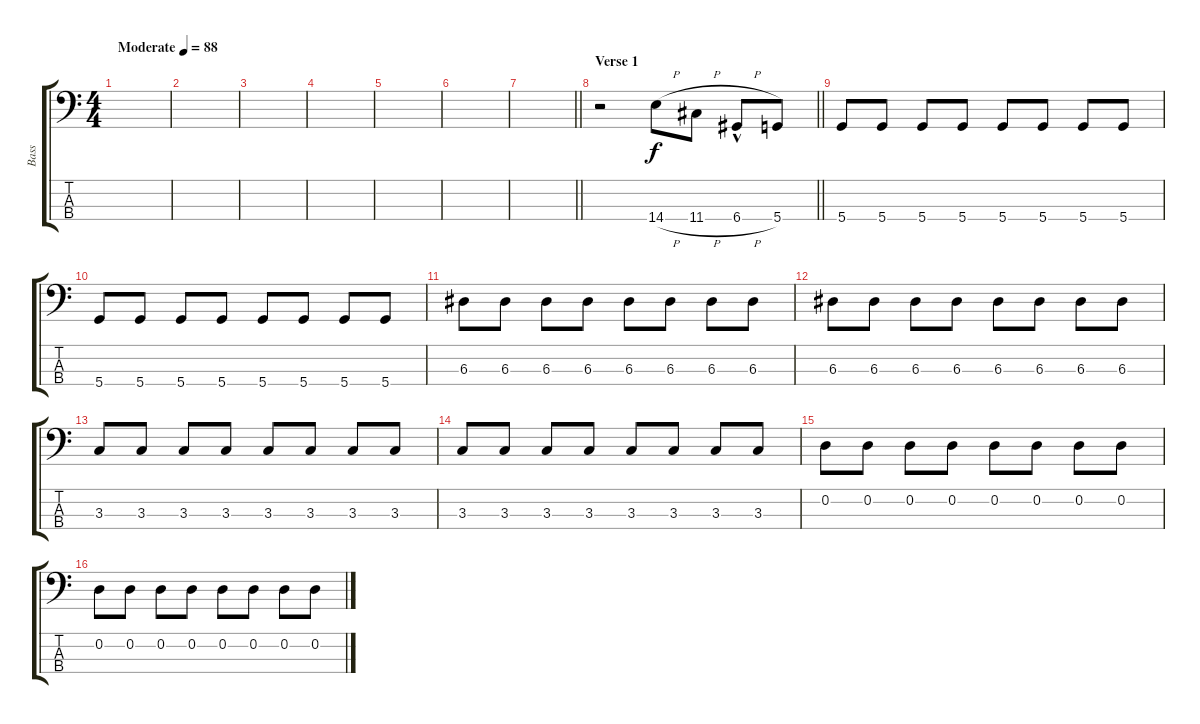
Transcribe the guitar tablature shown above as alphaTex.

\track ("Bass" "Bass") {instrument electricbassfinger}
\staff {score tabs}
\tuning (G2 D2 A1 D1) {hide}
\ts (4 4)
\tempo (88 "Moderate")
\clef f4
\ks c
|
|
|
|
|
|
\barLineRight lightlight
|
\section ("" "Verse 1")
\barLineRight lightlight
r.2 14.4{h}.8 11.4{h}.8 6.4{h hac}.8 5.4.8 |
5.4.8{dy f} 5.4.8 5.4.8 5.4.8 5.4.8 5.4.8 5.4.8 5.4.8 |
5.4.8 5.4.8 5.4.8 5.4.8 5.4.8 5.4.8 5.4.8 5.4.8 |
6.3.8 6.3.8 6.3.8 6.3.8 6.3.8 6.3.8 6.3.8 6.3.8 |
6.3.8 6.3.8 6.3.8 6.3.8 6.3.8 6.3.8 6.3.8 6.3.8 |
3.3.8 3.3.8 3.3.8 3.3.8 3.3.8 3.3.8 3.3.8 3.3.8 |
3.3.8 3.3.8 3.3.8 3.3.8 3.3.8 3.3.8 3.3.8 3.3.8 |
0.2.8 0.2.8 0.2.8 0.2.8 0.2.8 0.2.8 0.2.8 0.2.8 |
0.2.8 0.2.8 0.2.8 0.2.8 0.2.8 0.2.8 0.2.8 0.2.8
